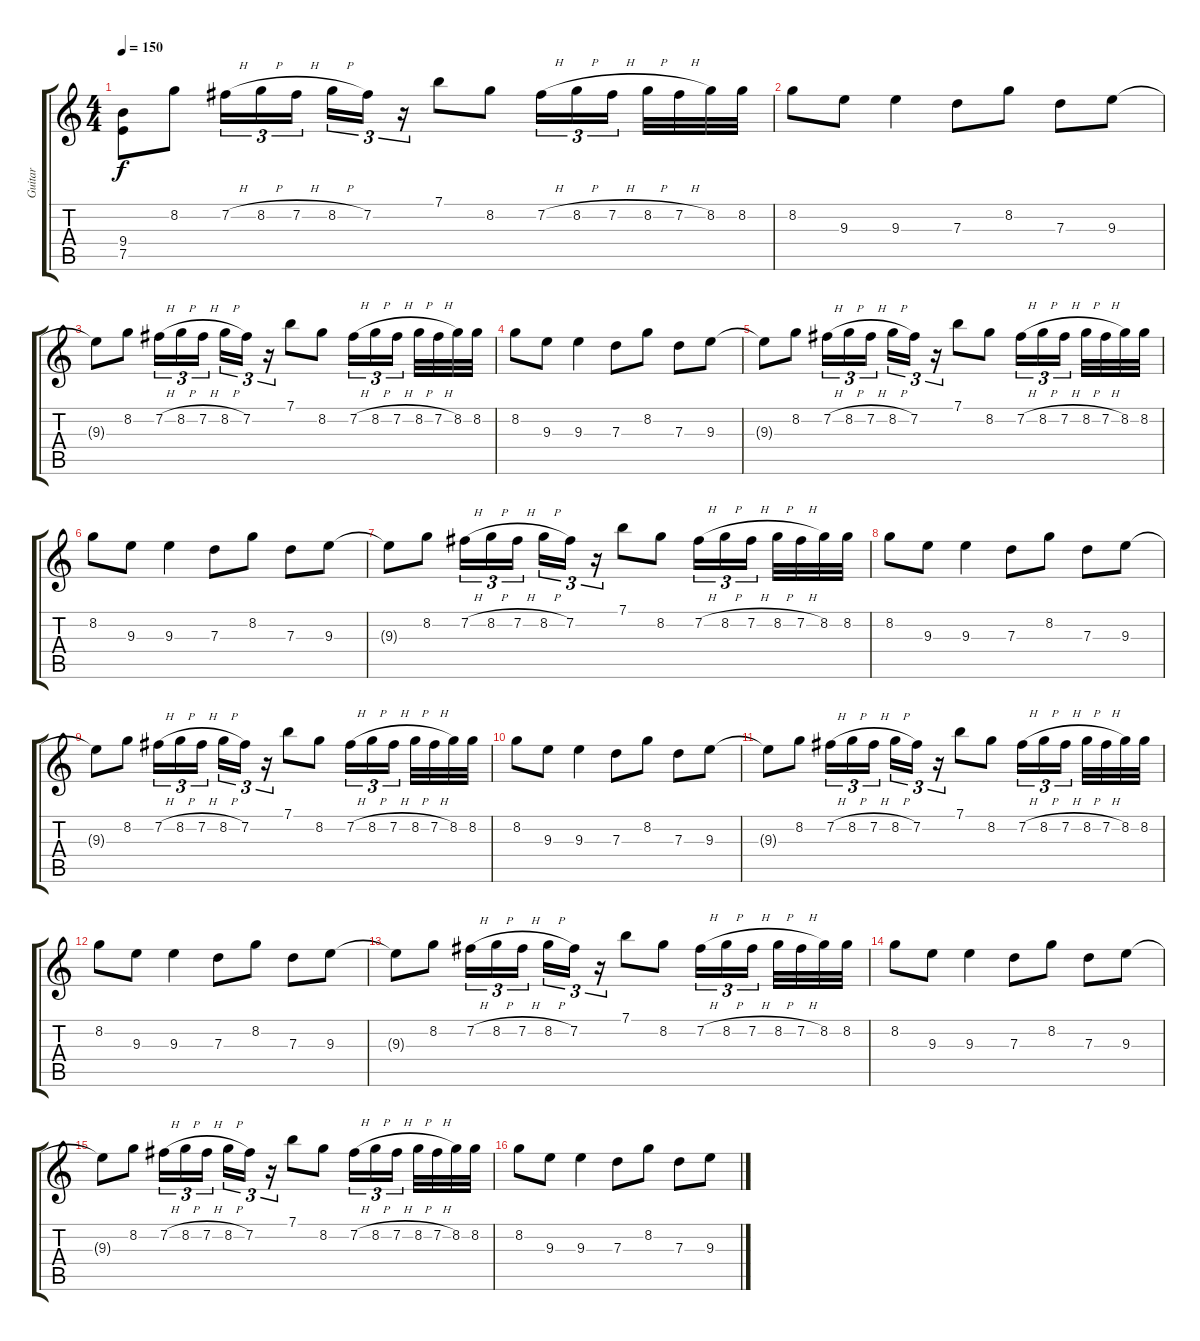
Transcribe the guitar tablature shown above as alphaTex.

\track ("Guitar " "Guitar ") {instrument distortionguitar}
\staff {score tabs}
\tuning (E4 B3 G3 D3 A2 E2) {hide}
\ts (4 4)
\tempo 150
\clef g2
\ks c
(9.4{t} 7.5{t}).8{dy f} 8.2.8 7.2{h}.16{tu (3 2)} 8.2{h}.16{tu (3 2)} 7.2{h}.16{tu (3 2)} 8.2{h}.16{tu (3 2)} 7.2.16{tu (3 2)} r.16{tu (3 2)} 7.1.8 8.2.8 7.2{h}.16{tu (3 2)} 8.2{h}.16{tu (3 2)} 7.2{h}.16{tu (3 2)} 8.2{h}.32 7.2{h}.32 8.2.32 8.2.32 |
8.2.8 9.3.8 9.3.4 7.3.8 8.2.8 7.3.8 9.3.8 |
9.3{t}.8 8.2.8 7.2{h}.16{tu (3 2)} 8.2{h}.16{tu (3 2)} 7.2{h}.16{tu (3 2)} 8.2{h}.16{tu (3 2)} 7.2.16{tu (3 2)} r.16{tu (3 2)} 7.1.8 8.2.8 7.2{h}.16{tu (3 2)} 8.2{h}.16{tu (3 2)} 7.2{h}.16{tu (3 2)} 8.2{h}.32 7.2{h}.32 8.2.32 8.2.32 |
8.2.8 9.3.8 9.3.4 7.3.8 8.2.8 7.3.8 9.3.8 |
9.3{t}.8 8.2.8 7.2{h}.16{tu (3 2)} 8.2{h}.16{tu (3 2)} 7.2{h}.16{tu (3 2)} 8.2{h}.16{tu (3 2)} 7.2.16{tu (3 2)} r.16{tu (3 2)} 7.1.8 8.2.8 7.2{h}.16{tu (3 2)} 8.2{h}.16{tu (3 2)} 7.2{h}.16{tu (3 2)} 8.2{h}.32 7.2{h}.32 8.2.32 8.2.32 |
8.2.8 9.3.8 9.3.4 7.3.8 8.2.8 7.3.8 9.3.8 |
9.3{t}.8 8.2.8 7.2{h}.16{tu (3 2)} 8.2{h}.16{tu (3 2)} 7.2{h}.16{tu (3 2)} 8.2{h}.16{tu (3 2)} 7.2.16{tu (3 2)} r.16{tu (3 2)} 7.1.8 8.2.8 7.2{h}.16{tu (3 2)} 8.2{h}.16{tu (3 2)} 7.2{h}.16{tu (3 2)} 8.2{h}.32 7.2{h}.32 8.2.32 8.2.32 |
8.2.8 9.3.8 9.3.4 7.3.8 8.2.8 7.3.8 9.3.8 |
9.3{t}.8 8.2.8 7.2{h}.16{tu (3 2)} 8.2{h}.16{tu (3 2)} 7.2{h}.16{tu (3 2)} 8.2{h}.16{tu (3 2)} 7.2.16{tu (3 2)} r.16{tu (3 2)} 7.1.8 8.2.8 7.2{h}.16{tu (3 2)} 8.2{h}.16{tu (3 2)} 7.2{h}.16{tu (3 2)} 8.2{h}.32 7.2{h}.32 8.2.32 8.2.32 |
8.2.8 9.3.8 9.3.4 7.3.8 8.2.8 7.3.8 9.3.8 |
9.3{t}.8 8.2.8 7.2{h}.16{tu (3 2)} 8.2{h}.16{tu (3 2)} 7.2{h}.16{tu (3 2)} 8.2{h}.16{tu (3 2)} 7.2.16{tu (3 2)} r.16{tu (3 2)} 7.1.8 8.2.8 7.2{h}.16{tu (3 2)} 8.2{h}.16{tu (3 2)} 7.2{h}.16{tu (3 2)} 8.2{h}.32 7.2{h}.32 8.2.32 8.2.32 |
8.2.8 9.3.8 9.3.4 7.3.8 8.2.8 7.3.8 9.3.8 |
9.3{t}.8 8.2.8 7.2{h}.16{tu (3 2)} 8.2{h}.16{tu (3 2)} 7.2{h}.16{tu (3 2)} 8.2{h}.16{tu (3 2)} 7.2.16{tu (3 2)} r.16{tu (3 2)} 7.1.8 8.2.8 7.2{h}.16{tu (3 2)} 8.2{h}.16{tu (3 2)} 7.2{h}.16{tu (3 2)} 8.2{h}.32 7.2{h}.32 8.2.32 8.2.32 |
8.2.8 9.3.8 9.3.4 7.3.8 8.2.8 7.3.8 9.3.8 |
9.3{t}.8 8.2.8 7.2{h}.16{tu (3 2)} 8.2{h}.16{tu (3 2)} 7.2{h}.16{tu (3 2)} 8.2{h}.16{tu (3 2)} 7.2.16{tu (3 2)} r.16{tu (3 2)} 7.1.8 8.2.8 7.2{h}.16{tu (3 2)} 8.2{h}.16{tu (3 2)} 7.2{h}.16{tu (3 2)} 8.2{h}.32 7.2{h}.32 8.2.32 8.2.32 |
8.2.8 9.3.8 9.3.4 7.3.8 8.2.8 7.3.8 9.3.8
